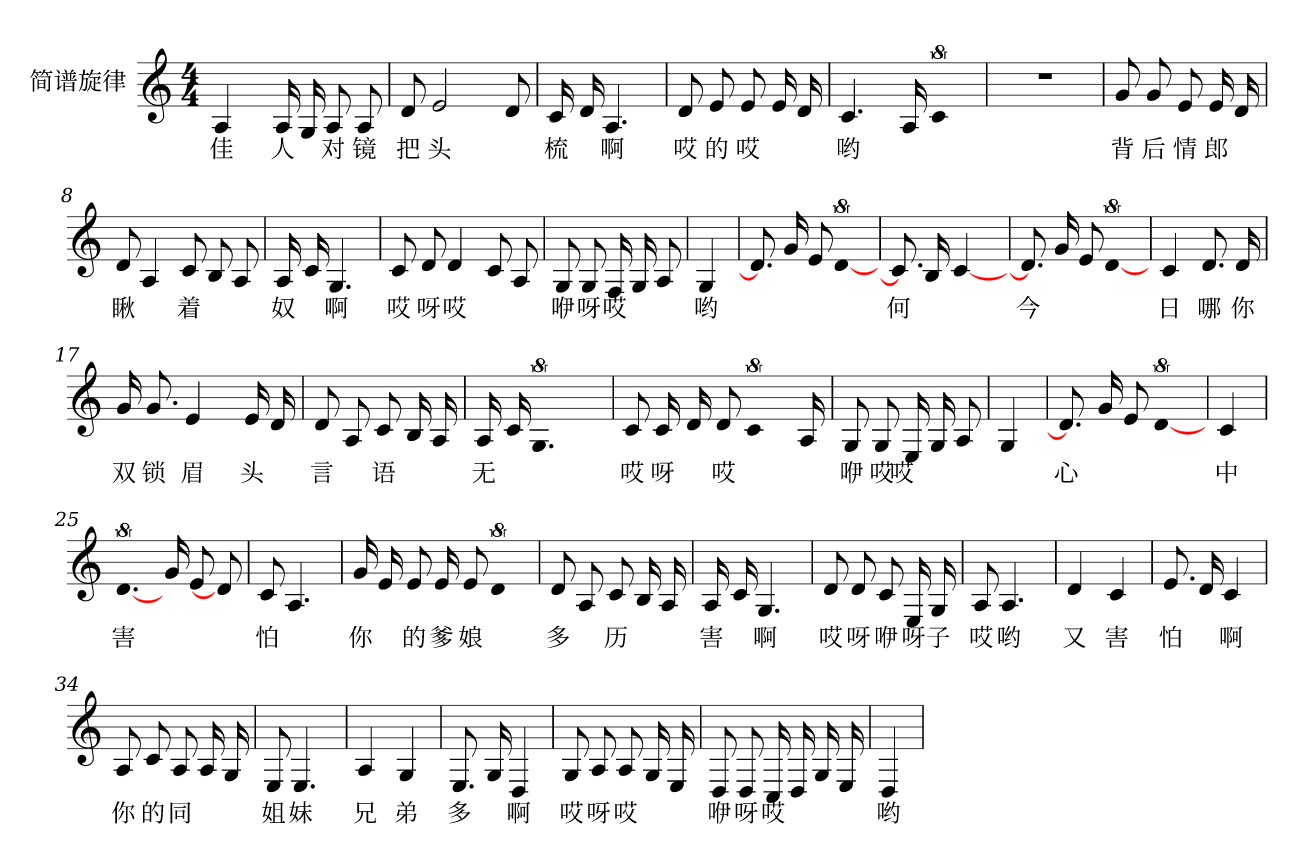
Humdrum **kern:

**kern	**text
*part1	*part1
*staff1	*staff1
*I"简谱旋律	*
*k[]	*
*M4/4	*
=1	=1
!LO:N:vis=4	!
4.A	佳
16A	人
16G	.
8A	对
8A	镜
=2	=2
8d	把
2e	头
8d	.
=3	=3
16c	梳
16d	.
4.A	啊
=4	=4
8d	哎
8e	的
8e	哎
16e	.
16d	.
=5	=5
4.c	哟
16A	.
!LO:N:vis=4	!
16%5c	.
=6	=6
1r	.
=7	=7
8g	背
8g	后
8e	情
16e	郎
16d	.
=8	=8
8d	瞅
4A	.
8c	着
8B	.
8A	.
=9	=9
16A	奴
16c	.
4.G	啊
=10	=10
8c	哎
8d	呀
4d	哎
8c	.
8A	.
=11	=11
8G	咿
8G	呀
16F	哎
16G	.
8A	.
=12	=12
4G	哟
=13	=13
8.d]	.
16g	.
8e	.
!LO:N:vis=4	!
[16%5d	.
=14	=14
8.c]	何
16B	.
!LO:N:vis=4	!
[4..c	.
=15	=15
8.d]	今
16g	.
8e	.
!LO:N:vis=4	!
[16%5d	.
=16	=16
4c	日
8.d	哪
16d	你
=17	=17
16g	双
8.g	锁
!LO:N:vis=4	!
4.e	眉
16e	头
16d	.
=18	=18
8d	言
8A	.
8c	语
16B	.
16A	.
=19	=19
16A	无
16c	.
!LO:N:vis=2.	!
8%5G	.
=20	=20
8c	哎
16c	呀
16d	.
8d	哎
!LO:N:vis=4	!
16%5c	.
16A	.
=21	=21
8G	咿
8G	哎
16E	哎
16G	.
8A	.
=22	=22
4G	.
=23	=23
8.d]	心
16g	.
8e	.
!LO:N:vis=4	!
[16%5d	.
=24	=24
4c	中
=25	=25
!LO:N:vis=4.	!
[16%5d	害
16g	.
8e	.
8d]	.
=26	=26
8c	怕
4.A	.
=27	=27
16g	你
16e	.
8e	的
16e	爹
8e	娘
!LO:N:vis=4	!
16%5d	.
=28	=28
8d	多
8A	.
8c	历
16B	.
16A	.
=29	=29
16A	害
16c	.
4.G	啊
=30	=30
8d	哎
8d	呀
8c	咿
16E	呀
16G	子
=31	=31
8A	哎
4.A	哟
=32	=32
4d	又
4c	害
=33	=33
8.e	怕
16d	.
4c	啊
=34	=34
8A	你
8c	的
8A	同
16A	.
16G	.
=35	=35
8E	姐
4.E	妹
=36	=36
4A	兄
4G	弟
=37	=37
8.E	多
16G	.
4D	啊
=38	=38
8G	哎
8A	呀
8A	哎
16G	.
16E	.
=39	=39
8D	咿
8D	呀
16C	哎
16D	.
16G	.
16E	.
=40	=40
4D	哟
=	=
*-	*-
